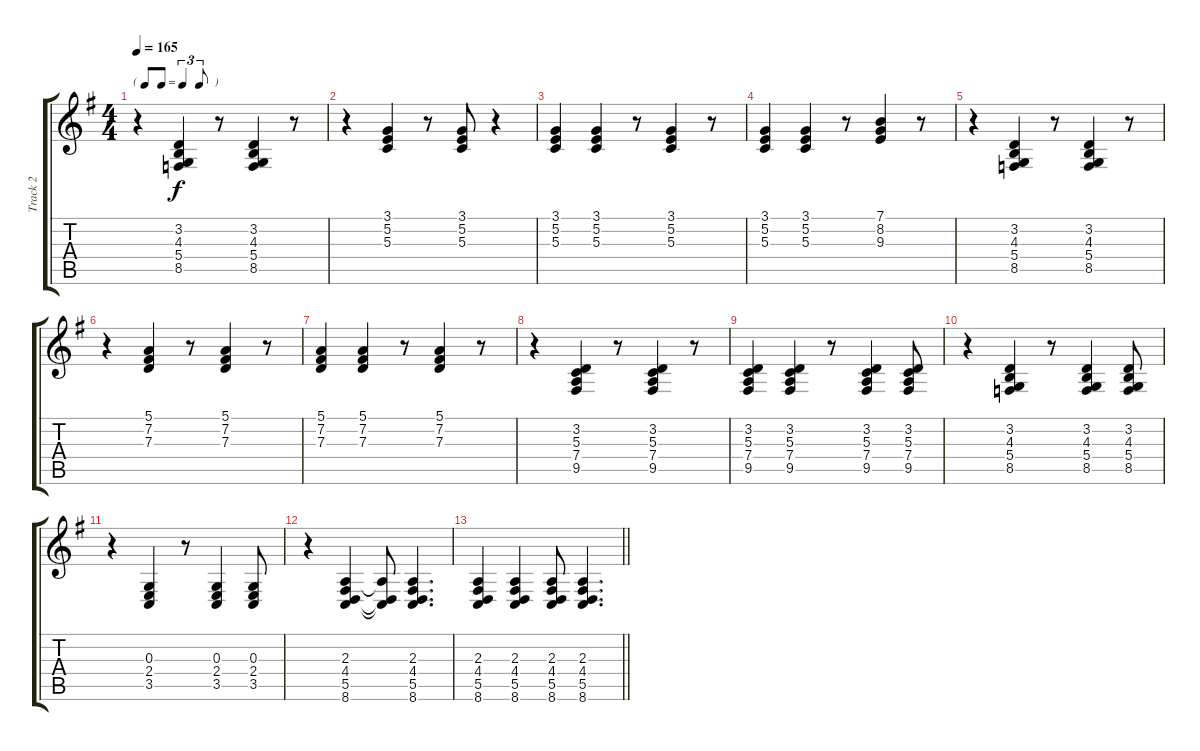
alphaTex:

\track ("Track 2" "Track 2") {instrument electricgrandpiano}
\staff {score tabs}
\tuning (E4 B3 G3 D3 A2 E2) {hide}
\ts (4 4)
\tf triplet8th
\tempo 165
\clef g2
\ks g
r.4{dy f} (3.2 4.3 5.4 8.5).4 r.8 (3.2 4.3 5.4 8.5).4 r.8 |
r.4 (3.1 5.2 5.3).4 r.8 (3.1 5.2 5.3).8 r.4 |
(3.1 5.2 5.3).4 (3.1 5.2 5.3).4 r.8 (3.1 5.2 5.3).4 r.8 |
(3.1 5.2 5.3).4 (3.1 5.2 5.3).4 r.8 (7.1 8.2 9.3).4 r.8 |
r.4 (3.2 4.3 5.4 8.5).4 r.8 (3.2 4.3 5.4 8.5).4 r.8 |
r.4 (5.1 7.2 7.3).4 r.8 (5.1 7.2 7.3).4 r.8 |
(5.1 7.2 7.3).4 (5.1 7.2 7.3).4 r.8 (5.1 7.2 7.3).4 r.8 |
r.4 (3.2 5.3 7.4 9.5).4 r.8 (3.2 5.3 7.4 9.5).4 r.8 |
(3.2 5.3 7.4 9.5).4 (3.2 5.3 7.4 9.5).4 r.8 (3.2 5.3 7.4 9.5).4 (3.2 5.3 7.4 9.5).8 |
r.4 (3.2 4.3 5.4 8.5).4 r.8 (3.2 4.3 5.4 8.5).4 (3.2 4.3 5.4 8.5).8 |
r.4 (0.3 2.4 3.5).4 r.8 (0.3 2.4 3.5).4 (0.3 2.4 3.5).8 |
r.4 (2.3 4.4 5.5 8.6).4 (2.3{t} 5.5{t} 8.6{t}).8 (2.3 4.4 5.5 8.6).4{d} |
\barLineRight lightlight
(2.3 4.4 5.5 8.6).4 (2.3 4.4 5.5 8.6).4 (2.3 4.4 5.5 8.6).8 (2.3 4.4 5.5 8.6).4{d}
